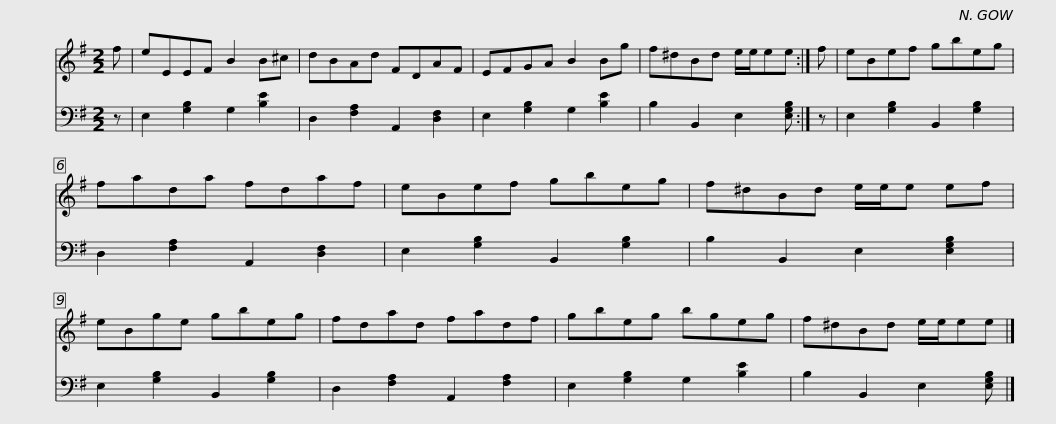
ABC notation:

X:1
%%score 1 2
L:1/8
M:2/2
I:linebreak $
K:Emin
V:1 treble
V:2 bass
V:1
 f | eEEF B2 B^c | dBAd FDAF | EFGA B2 Bg | f^dBd e/e/ee :| %5
 f | eBef gbeg |$ fada fdaf | eBef gbeg | f^dBd e/e/e ef | %10
 eBge gbeg | fdad fadf |$ gbeg bgeg | f^dBd e/e/ee |] %14
V:2
 z | E,2 [G,B,]2 G,2 [B,E]2 | D,2 [F,A,]2 A,,2 [D,F,]2 | E,2 [G,B,]2 G,2 [B,E]2 | B,2 B,,2 E,2 [E,G,B,] :| %5
 z | E,2 [G,B,]2 B,,2 [G,B,]2 |$ D,2 [F,A,]2 A,,2 [D,F,]2 | E,2 [G,B,]2 B,,2 [G,B,]2 | B,2 B,,2 E,2 [E,G,B,]2 | %10
 E,2 [G,B,]2 B,,2 [G,B,]2 | D,2 [F,A,]2 A,,2 [F,A,]2 |$ E,2 [G,B,]2 G,2 [B,E]2 | B,2 B,,2 E,2 [E,G,B,] |] %14
